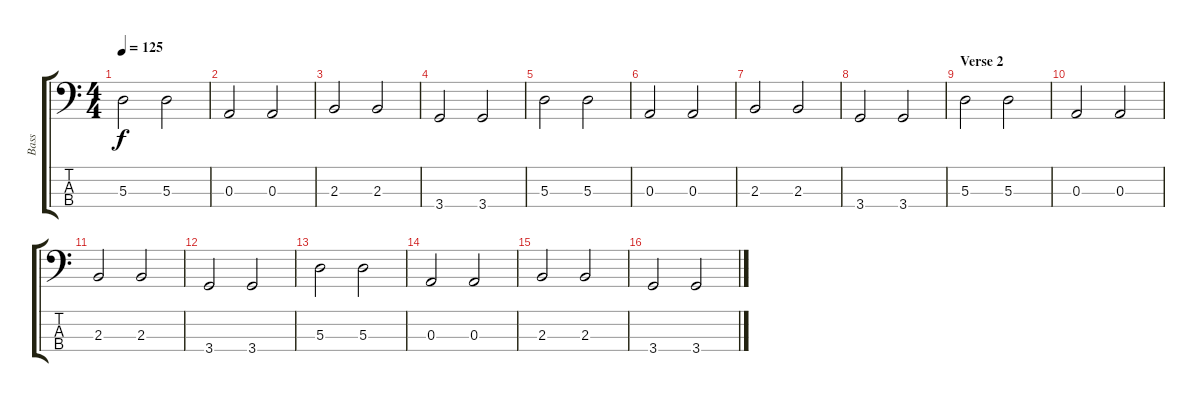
\track ("Bass" "Bass") {instrument electricbassfinger}
\staff {score tabs}
\tuning (G2 D2 A1 E1) {hide}
\ts (4 4)
\tempo 125
\clef f4
\ks c
5.3.2{dy f} 5.3.2 |
0.3.2 0.3.2 |
2.3.2 2.3.2 |
3.4.2 3.4.2 |
5.3.2 5.3.2 |
0.3.2 0.3.2 |
2.3.2 2.3.2 |
3.4.2 3.4.2 |
\section ("" "Verse 2")
5.3.2 5.3.2 |
0.3.2 0.3.2 |
2.3.2 2.3.2 |
3.4.2 3.4.2 |
5.3.2 5.3.2 |
0.3.2 0.3.2 |
2.3.2 2.3.2 |
3.4.2 3.4.2
